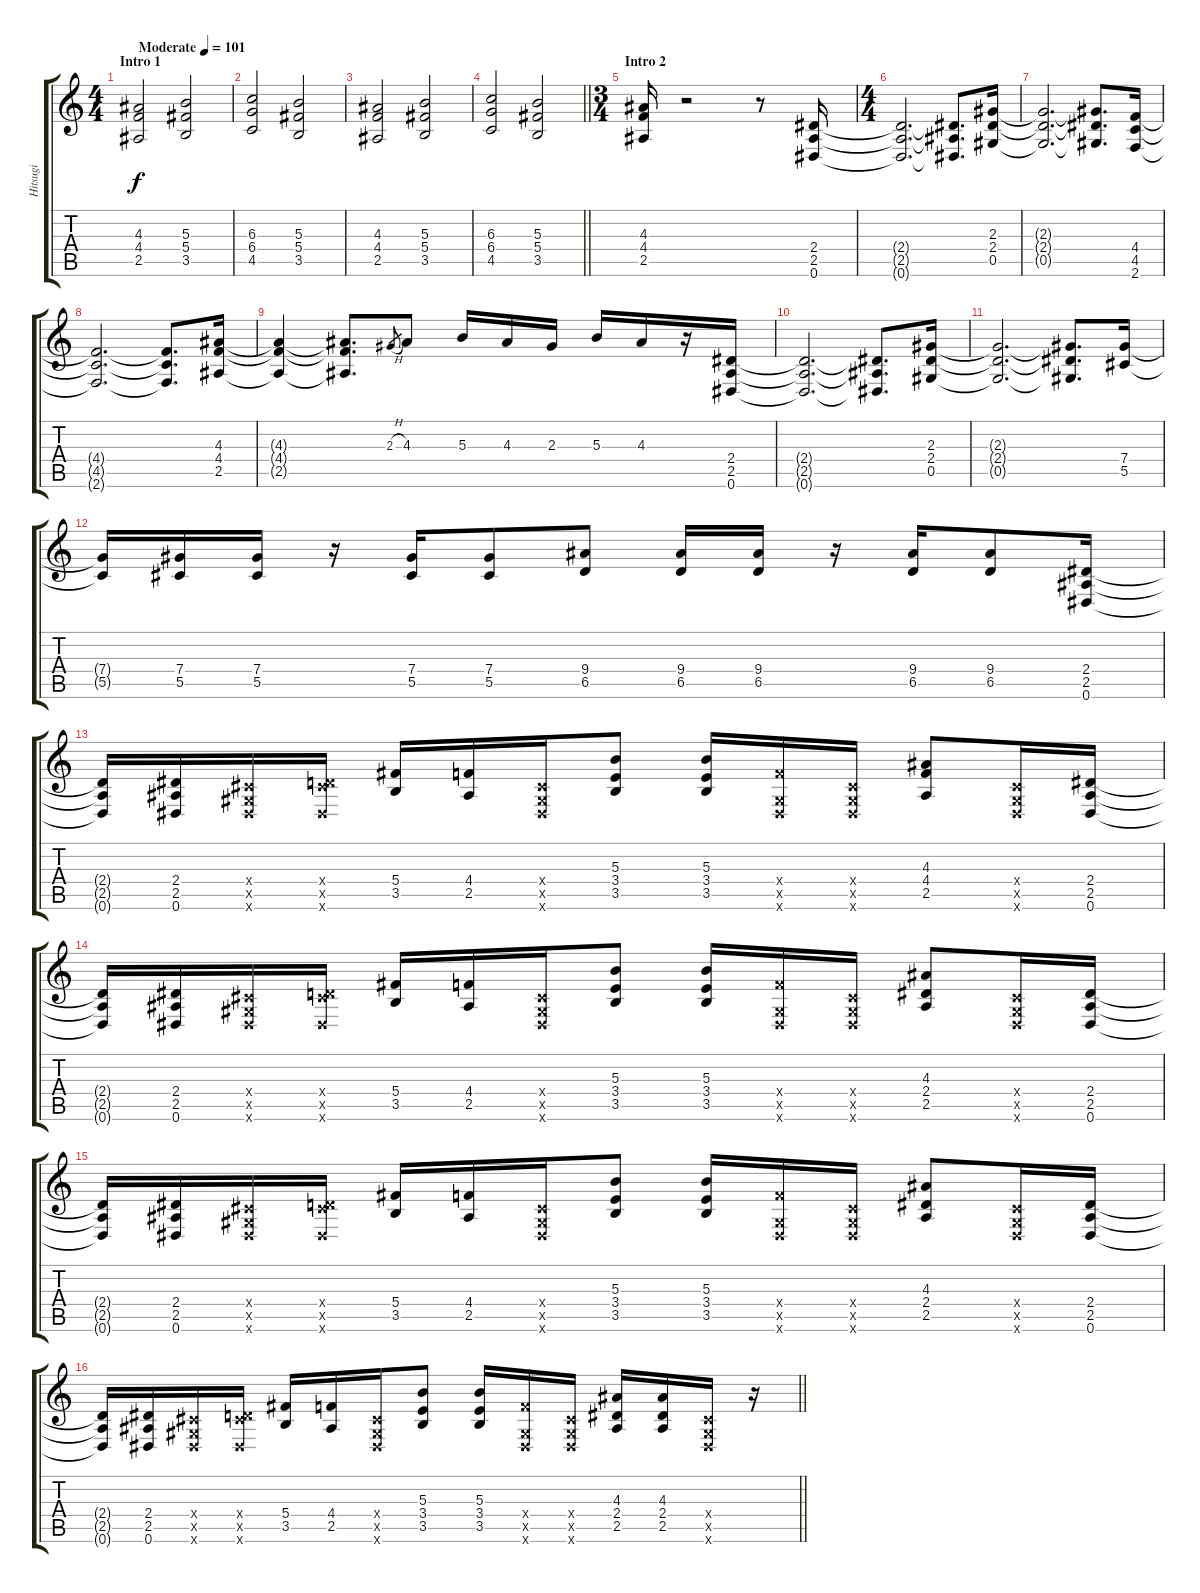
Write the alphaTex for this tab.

\track ("Hitsugi" "Hitsugi") {instrument distortionguitar}
\staff {score tabs}
\tuning (Eb4 Bb3 Gb3 Db3 Ab2 Eb2) {hide}
\ts (4 4)
\section ("" "Intro 1")
\tempo (101 "Moderate")
\clef g2
\ks c
(4.3 4.4 2.5).2{dy f instrument distortionguitar} (5.3 5.4 3.5).2 |
(6.3 6.4 4.5).2 (5.3 5.4 3.5).2 |
(4.3 4.4 2.5).2 (5.3 5.4 3.5).2 |
\barLineRight lightlight
(6.3 6.4 4.5).2 (5.3 5.4 3.5).2 |
\ts (3 4)
\section ("" "Intro 2")
(4.3 4.4 2.5).16 r.2 r.8 (2.4 2.5 0.6).16 |
\ts (4 4)
(2.4{t} 2.5{t} 0.6{t}).2{d} (2.4{t} 2.5{t} 0.6{t}).8{d} (2.3 2.4 0.5).16 |
(2.3{t} 2.4{t} 0.5{t}).2{d} (2.3{t} 2.4{t} 0.5{t}).8{d} (4.4 4.5 2.6).16 |
(4.4{t} 4.5{t} 2.6{t}).2{d} (4.4{t} 4.5{t} 2.6{t}).8{d} (4.3 4.4 2.5).16 |
(4.3{t} 4.4{t} 2.5{t}).4 (4.3{t} 4.4{t} 2.5{t}).8{d} 2.3{h}.8{gr} 4.3.8 5.3.16 4.3.16 2.3.16 5.3.16 4.3.16 r.16 (2.4 2.5 0.6).16 |
(2.4{t} 2.5{t} 0.6{t}).2{d} (2.4{t} 2.5{t} 0.6{t}).8{d} (2.3 2.4 0.5).16 |
(2.3{t} 2.4{t} 0.5{t}).2{d} (2.3{t} 2.4{t} 0.5{t}).8{d} (7.4 5.5).16 |
(7.4{t} 5.5{t}).16 (7.4 5.5).16 (7.4 5.5).16 r.16 (7.4 5.5).16 (7.4 5.5).8 (9.4 6.5).8 (9.4 6.5).16 (9.4 6.5).16 r.16 (9.4 6.5).16 (9.4 6.5).8 (2.4 2.5 0.6).16 |
(2.4{t} 2.5{t} 0.6{t}).16 (2.4 2.5 0.6).16 (0.4{x} 0.5{x} 0.6{x}).16 (0.4{x} 6.5{x} 0.6{x}).16 (5.4 3.5).16 (4.4 2.5).16 (0.4{x} 0.5{x} 0.6{x}).16 (5.3 3.4 3.5).8 (5.3 3.4 3.5).16 (4.4{x} 0.5{x} 0.6{x}).16 (0.4{x} 0.5{x} 0.6{x}).16 (4.3 4.4 2.5).8 (0.4{x} 0.5{x} 0.6{x}).16 (2.4 2.5 0.6).16 |
(2.4{t} 2.5{t} 0.6{t}).16 (2.4 2.5 0.6).16 (0.4{x} 0.5{x} 0.6{x}).16 (0.4{x} 6.5{x} 0.6{x}).16 (5.4 3.5).16 (4.4 2.5).16 (0.4{x} 0.5{x} 0.6{x}).16 (5.3 3.4 3.5).8 (5.3 3.4 3.5).16 (4.4{x} 0.5{x} 0.6{x}).16 (0.4{x} 0.5{x} 0.6{x}).16 (4.3 2.4 2.5).8 (0.4{x} 0.5{x} 0.6{x}).16 (2.4 2.5 0.6).16 |
(2.4{t} 2.5{t} 0.6{t}).16 (2.4 2.5 0.6).16 (0.4{x} 0.5{x} 0.6{x}).16 (0.4{x} 6.5{x} 0.6{x}).16 (5.4 3.5).16 (4.4 2.5).16 (0.4{x} 0.5{x} 0.6{x}).16 (5.3 3.4 3.5).8 (5.3 3.4 3.5).16 (4.4{x} 0.5{x} 0.6{x}).16 (0.4{x} 0.5{x} 0.6{x}).16 (4.3 2.4 2.5).8 (0.4{x} 0.5{x} 0.6{x}).16 (2.4 2.5 0.6).16 |
\barLineRight lightlight
(2.4{t} 2.5{t} 0.6{t}).16 (2.4 2.5 0.6).16 (0.4{x} 0.5{x} 0.6{x}).16 (0.4{x} 6.5{x} 0.6{x}).16 (5.4 3.5).16 (4.4 2.5).16 (0.4{x} 0.5{x} 0.6{x}).16 (5.3 3.4 3.5).8 (5.3 3.4 3.5).16 (4.4{x} 0.5{x} 0.6{x}).16 (0.4{x} 0.5{x} 0.6{x}).16 (4.3 2.4 2.5).16 (4.3 2.4 2.5).16 (0.4{x} 0.5{x} 0.6{x}).16 r.16
